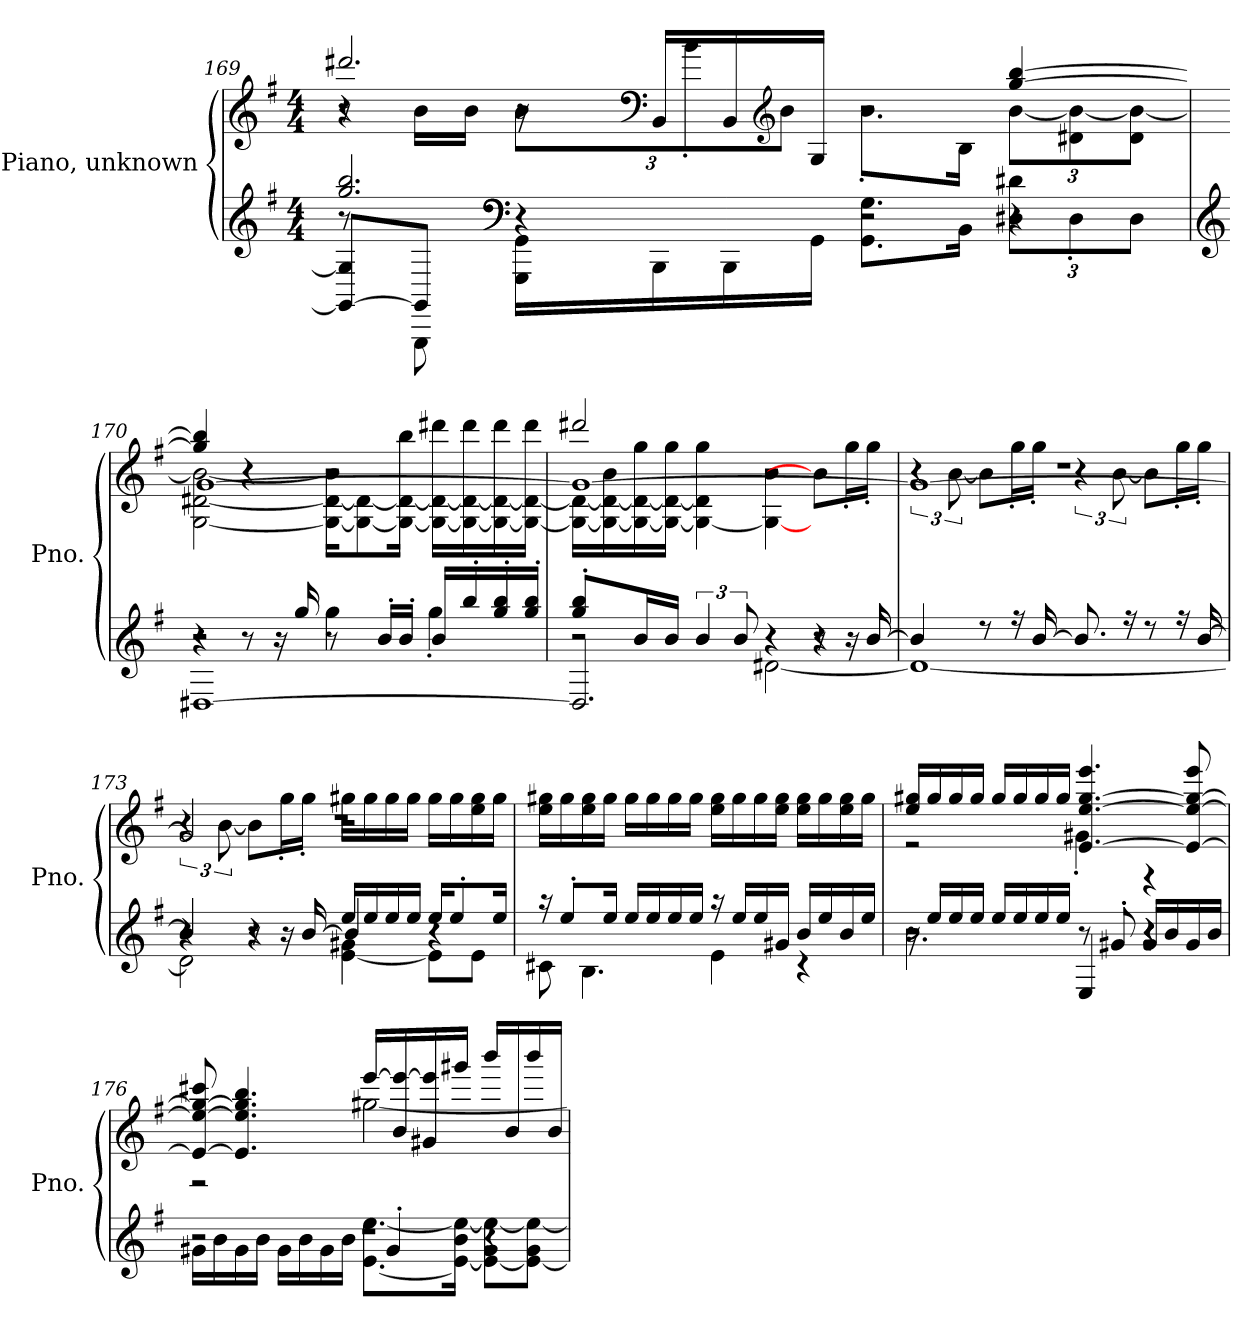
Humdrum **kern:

**kern	**kern
*part1	*part1
*staff2	*staff1
*I"Piano, unknown	*
*I'Pno.	*
!!LO:PB:g=z
*clefG2	*clefG2
*k[f#]	*k[f#]
*M4/4	*M4/4
=169	=169
*^	*^
*	*^	*	*^
2.gg/ 2.bb/	8r	8GG/_ 8G/]L	2.ddd#X/	8r	4r
.	8GGG\	8GG/J]	.	16b\LL	.
.	.	.	.	16b\JJ	.
*clefF4	*	*	*	*	*
*	*	*	*	*Xbrackettup	*
.	16GGG\ 16GG\LL	4r	.	12b\L	16r
*	*	*	*clefF4	*	*
.	16BBB\	.	.	.	16BB/LL
.	.	.	.	12b'\	.
.	16BBB\	.	.	.	16BB/
*	*	*	*clefG2	*	*
.	.	.	.	12b\J	.
.	16GG\JJ	.	.	.	16G/JJ
.	8.GG\ 8.G\L	2r	.	8.b'\L	2r
.	16BB\Jk	.	.	16B\Jk	.
*	*Xbrackettup	*	*	*	*
4r	12D#X\ 12d#X\L	.	[4gg/ [4bb/	[12b\L	.
.	12D#'\	.	.	12d#X\ 12b\_	.
.	12D#\J	.	.	12d#\ 12b\_J	.
=170	=170	=170	=170	=170	=170
*clefG2	*	*	*	*	*
4r	2r	[1D#X	4gg/] 4bb/]	[2G\ [2d#X\ 2b\_	[1g
8r	.	.	4r	.	.
16r	.	.	.	.	.
16gg/	.	.	.	.	.
8r	4gg\	.	2r	16G\_ 16d#\_ 16b\]KL	.
.	.	.	.	8G\_ 8d#\_	.
16b'/LL	.	.	.	.	.
16b'/JJ	.	.	.	16G\_ 16d#\_ 16bb\Jk	.
16b/LL	4gg'\	.	.	16G\_ 16d#\_ 16ddd#X\LL	.
16bb'/	.	.	.	16G\_ 16d#\_ 16ddd#\	.
16gg/' 16bb/'	.	.	.	16G\_ 16d#\_ 16ddd#\	.
16gg/' 16bb/'JJ	.	.	.	16G\_ 16d#\_ 16ddd#\JJ	.
!!LO:LB:g=z	!!	!!
=171	=171	=171	=171	=171	=171
8gg/' 8bb/'L	2r	2.D#/]	2ddd#X/	16G\_ 16d#\_LL	1g_
.	.	.	.	16G\_ 16d#\_ 16b\	.
16b/L	.	.	.	16G\_ 16d#\_ 16gg\	.
16b/JJ	.	.	.	16G\_ 16d#\_ 16gg\JJ	.
*brackettup	*	*	*	*	*
6b/	.	.	.	4G\_ 4d#\] 4gg\	.
12b/	.	.	.	.	.
4r	[2d#X\	.	2r	4G\_ 4b\	.
8r	.	4r	.	8b\L]	.
16r	.	.	.	16gg'\L	.
[16b/	.	.	.	16gg'\JJ	.
*	*v	*v	*	*	*
=172	=172	=172	=172	=172
*	*	*	*brackettup	*
4b/]	1d#_	1r	6r	1g_
.	.	.	[12b\	.
8r	.	.	8b\L]	.
16r	.	.	16gg'\L	.
[16b/	.	.	16gg'\JJ	.
8.b/]	.	.	6r	.
.	.	.	[12b\	.
16r	.	.	.	.
8r	.	.	8b\L]	.
16r	.	.	16gg'\L	.
[16b/	.	.	16gg'\JJ	.
!!LO:LB:g=z	!!	!!
=173	=173	=173	=173	=173
*	*^	*	*	*
4b/]	2d#\]	4r	1r	6r	2g/]
.	.	.	.	[12b\	.
4r	.	8r	.	8b\L]	.
.	.	16r	.	16gg'\L	.
.	.	[16b/	.	16gg'\JJ	.
16ee/LL	[4e\ 4g#X\	4b/]	.	16gg#X\LL	2r
16ee/	.	.	.	16gg#\	.
16ee/	.	.	.	16gg#\	.
16ee/JJ	.	.	.	16gg#\JJ	.
16ee/KL	8e\L]	4r	.	16gg#\LL	.
8ee'/	.	.	.	16gg#\	.
.	8e\J	.	.	16ee\ 16gg#\	.
16ee/Jk	.	.	.	16gg#\JJ	.
*	*v	*v	*	*	*
*	*	*v	*v	*v
=174	=174	=174
16r	8c#X\	16ee\ 16gg#X\LL
8ee'/L	.	16gg#\
.	4.B\	16ee\ 16gg#\
16ee/Jk	.	16gg#\JJ
16ee/LL	.	16gg#\LL
16ee/	.	16gg#\
16ee/	.	16gg#\
16ee/JJ	.	16gg#\JJ
16r	4e\	16ee\ 16gg#\LL
16ee/LL	.	16gg#\
16ee/	.	16gg#\
16g#X/JJ	.	16ee\ 16gg#\JJ
16b/LL	4r	16ee\ 16gg#\LL
16ee/	.	16gg#\
16b/	.	16ee\ 16gg#\
16ee/JJ	.	16gg#\JJ
!!LO:LB:g=z
=175	=175	=175
*	*^	*^
16r	2.b\	2r	16ee/ 16gg#X/LL	2r
16ee/LL	.	.	16gg#/	.
16ee/	.	.	16gg#/	.
16ee/JJ	.	.	16gg#/JJ	.
16ee/LL	.	.	16gg#/LL	.
16ee/	.	.	16gg#/	.
16ee/	.	.	16gg#/	.
16ee/JJ	.	.	16gg#/JJ	.
8r	.	4E/	[4.e/ [4.ee/ [4.gg#/ 4.eee/	4g#X'\
8g#X'/	.	.	.	.
16g#/LL	4r	4r	.	4r
16b/	.	.	.	.
16g#/	.	.	8e/_ 8ee/_ 8gg#/_ 8eee/	.
16b/JJ	.	.	.	.
=176	=176	=176	=176	=176
1r	16g#X\LL	2r	8e/_ 8ee/_ 8gg#/_ 8ccc#X/	2r
.	16b\	.	.	.
.	16g#\	.	4.e/] 4.ee/] 4.gg#/] 4.bb/	.
.	16b\JJ	.	.	.
.	16g#\LL	.	.	.
.	16b\	.	.	.
.	16g#\	.	.	.
.	16b\JJ	.	.	.
.	[8.e\ [8.ee\L	4g#'/	[16eee/LL	[2gg#X\
.	.	.	16b/ 16eee/_	.
.	.	.	16g#X/ 16eee/]	.
.	16e\_ 16b\ 16ee\_Jk	.	16ggg#X/JJ	.
.	8e\_ 8g#\ 8ee\_L	4r	16bbb/LL	.
.	.	.	16b/	.
.	8e\_ 8g#\ 8ee\_J	.	16bbb/	.
.	.	.	16b/JJ	.
*v	*v	*v	*	*
*	*v	*v
=	=
*-	*-
